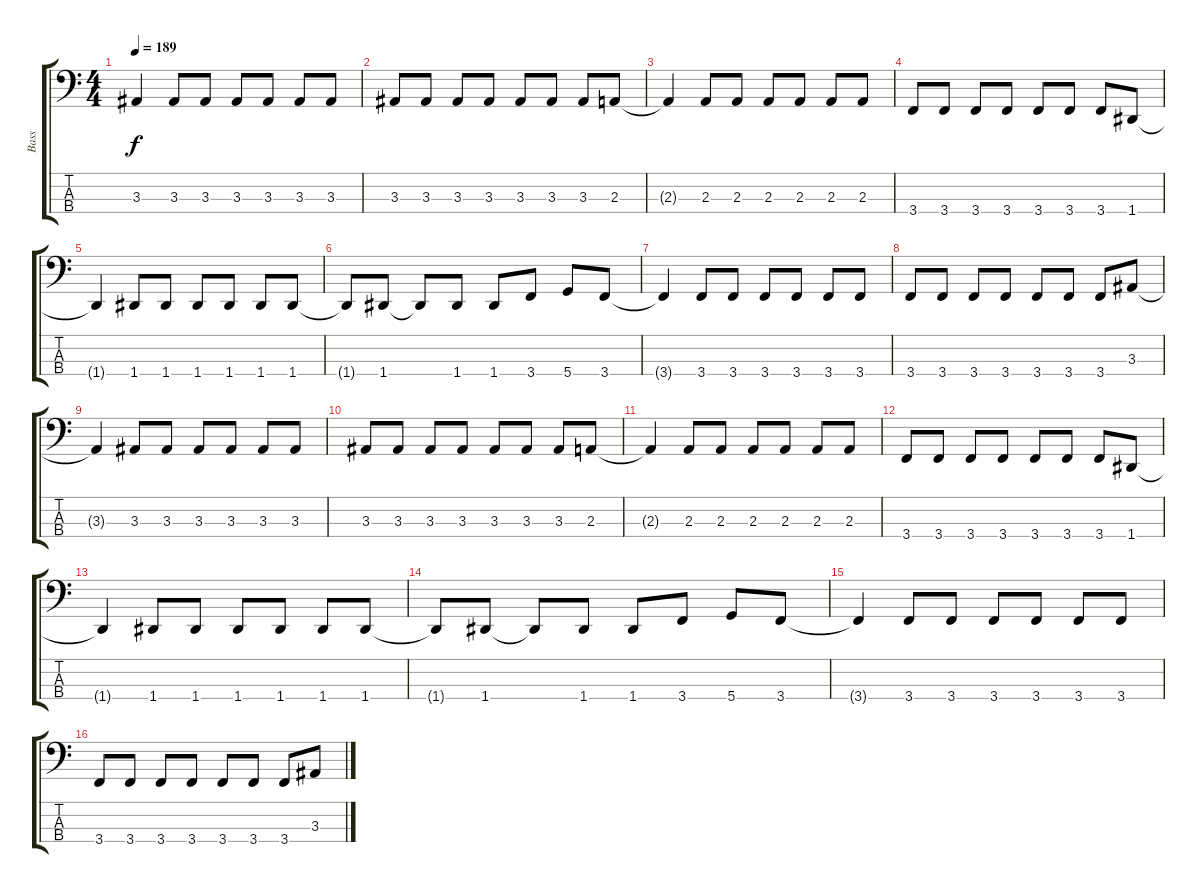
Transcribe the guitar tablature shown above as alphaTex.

\track ("Bass" "Bass") {instrument electricbasspick}
\staff {score tabs}
\tuning (F2 C2 G1 D1) {hide}
\ts (4 4)
\tempo 189
\clef f4
\ks c
3.3{t}.4{dy f} 3.3.8 3.3.8 3.3.8 3.3.8 3.3.8 3.3.8 |
3.3.8 3.3.8 3.3.8 3.3.8 3.3.8 3.3.8 3.3.8 2.3.8 |
2.3{t}.4 2.3.8 2.3.8 2.3.8 2.3.8 2.3.8 2.3.8 |
3.4.8 3.4.8 3.4.8 3.4.8 3.4.8 3.4.8 3.4.8 1.4.8 |
1.4{t}.4 1.4.8 1.4.8 1.4.8 1.4.8 1.4.8 1.4.8 |
1.4{t}.8 1.4.8 1.4{t}.8 1.4.8 1.4.8 3.4.8 5.4.8 3.4.8 |
3.4{t}.4 3.4.8 3.4.8 3.4.8 3.4.8 3.4.8 3.4.8 |
3.4.8 3.4.8 3.4.8 3.4.8 3.4.8 3.4.8 3.4.8 3.3.8 |
3.3{t}.4 3.3.8 3.3.8 3.3.8 3.3.8 3.3.8 3.3.8 |
3.3.8 3.3.8 3.3.8 3.3.8 3.3.8 3.3.8 3.3.8 2.3.8 |
2.3{t}.4 2.3.8 2.3.8 2.3.8 2.3.8 2.3.8 2.3.8 |
3.4.8 3.4.8 3.4.8 3.4.8 3.4.8 3.4.8 3.4.8 1.4.8 |
1.4{t}.4 1.4.8 1.4.8 1.4.8 1.4.8 1.4.8 1.4.8 |
1.4{t}.8 1.4.8 1.4{t}.8 1.4.8 1.4.8 3.4.8 5.4.8 3.4.8 |
3.4{t}.4 3.4.8 3.4.8 3.4.8 3.4.8 3.4.8 3.4.8 |
3.4.8 3.4.8 3.4.8 3.4.8 3.4.8 3.4.8 3.4.8 3.3.8
